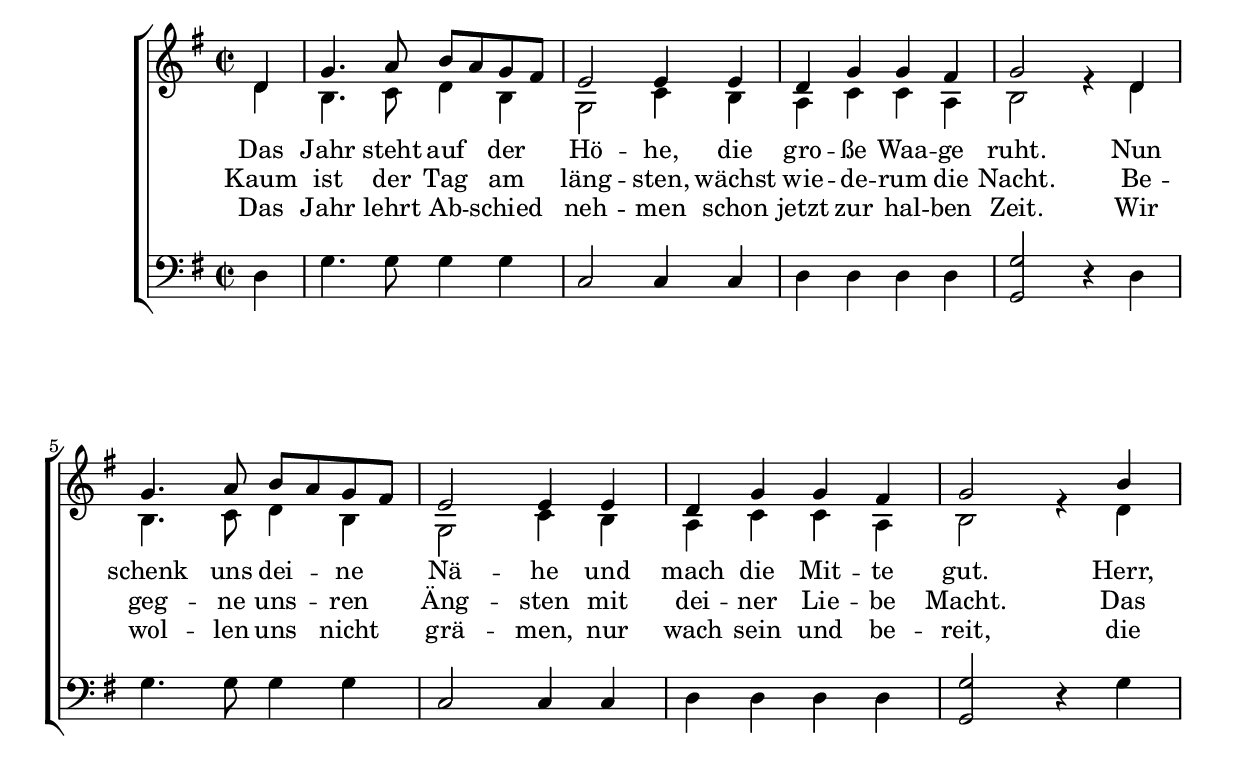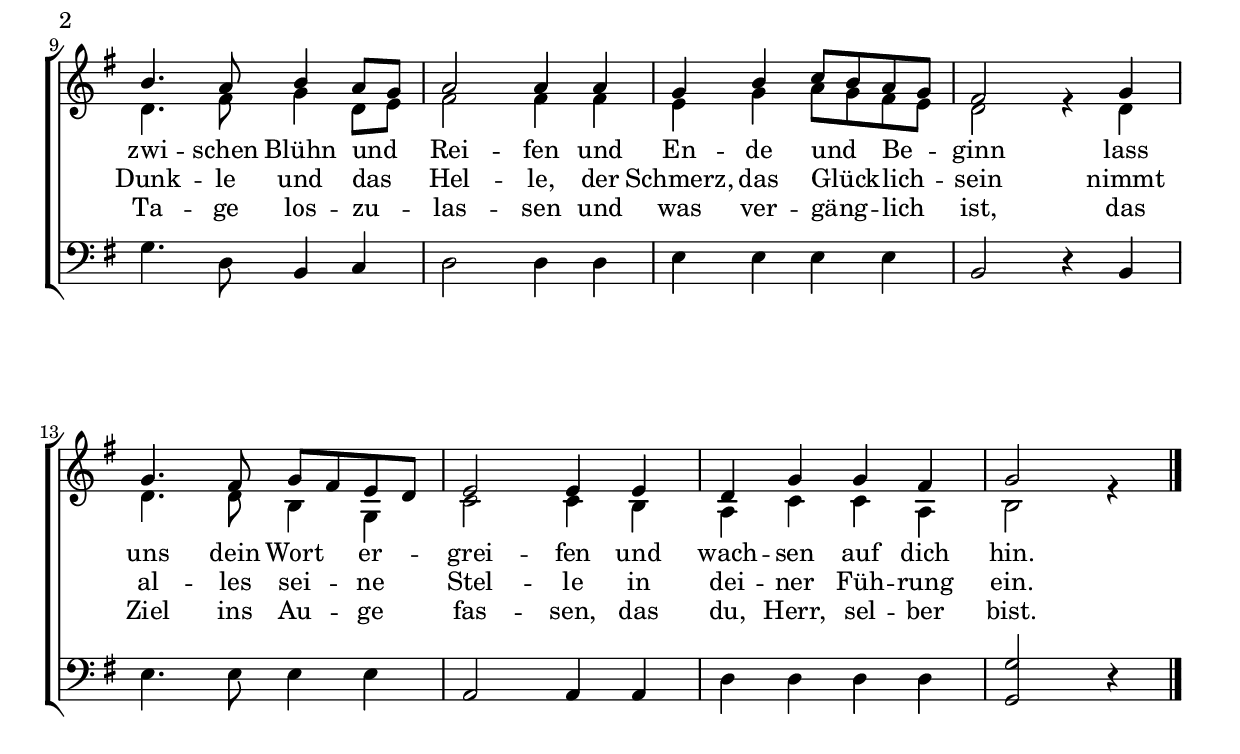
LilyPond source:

\include "deutsch.ly"

#(set! paper-alist (cons '("kindle" . (cons (* 210 mm) (* 130 mm))) paper-alist))
#(set-default-paper-size "kindle")


Praes = {
  \time 2/2
  \key g \major
  \partial 4
}

\new ChoirStaff <<
\new Staff <<
 \new Voice = "Sopran" { \voiceOne \relative c' { \Praes
  d4 | g4. a8 h a g fis | e2 e4 e | d g g fis | g2 s4 | d g4. a8 h a g fis | e2 e4 e | d g g fis | g2
  s4 h | h4. a8 h4 a8 g | a2 a4 a | g h c8 h a g | fis2 s4 g | g4. fis8 g fis e d | e2 e4 e | d g g fis | g2 s4 \bar "|." }}
 \new Voice = "Alt" { \voiceTwo \relative c' { \Praes
  d4 | h4. c8 d4 h | g2 c4 h | a c c a | h2 r4 | d h4. c8 d4 h | g2 c4 h | a c c a | h2 r4
  d | d4. fis8 g4 d8 e | fis2 fis4 fis | e g a8 g fis e | d2 r4 d | d4. d8 h4 g | c2 c4 h | a c c a | h2 r4 \bar "|." }}
 \addlyrics { \set Stanza = "1. " Das Jahr steht auf der Hö -- he, die gro -- ße Waa -- ge ruht.
  Nun schenk uns dei -- ne Nä -- he und mach die Mit -- te gut. Herr, zwi -- schen Blühn und _ Rei -- fen und En -- de und _ Be _ -- ginn lass uns dein Wort er -- grei -- fen und wach -- sen auf dich hin. }
 \addlyrics { \set Stanza = "2. " Kaum ist der Tag am läng -- sten, wächst wie -- de -- rum die Nacht.
  Be -- geg -- ne uns -- ren Äng -- sten mit dei -- ner Lie -- be Macht. Das Dunk -- le und das _ Hel -- le, der Schmerz, das Glück _ -- lich _ -- sein nimmt al -- les sei -- ne Stel -- le in dei -- ner Füh -- rung ein. }
 \addlyrics { \set Stanza = "3. " Das Jahr lehrt Ab -- schied neh -- men schon jetzt zur hal -- ben Zeit.
  Wir wol -- len uns nicht grä -- men, nur wach sein und be -- reit, die Ta -- ge los -- zu _ -- las -- sen und was ver -- gäng _ -- lich _ ist, das Ziel ins Au -- ge fas -- sen, das du, Herr, sel -- ber bist. }
>>
\new Staff <<
 \new Voice = "Maenner" { \relative c { \Praes \clef "bass"
  d4 | g4. g8 g4 g | c,2 c4 c | d d d d | <g g,>2 r4 d | g4. g8 g4 g | c,2 c4 c | d d d d | <g g,>2 r4
  g | g4. d8 h4 c | d2 d4 d | e e e e | h2 r4 h | e4. e8 e4 e | a,2 a4 a | d d d d | <g g,>2 r4 \bar "|."
  }}
>>

>>
